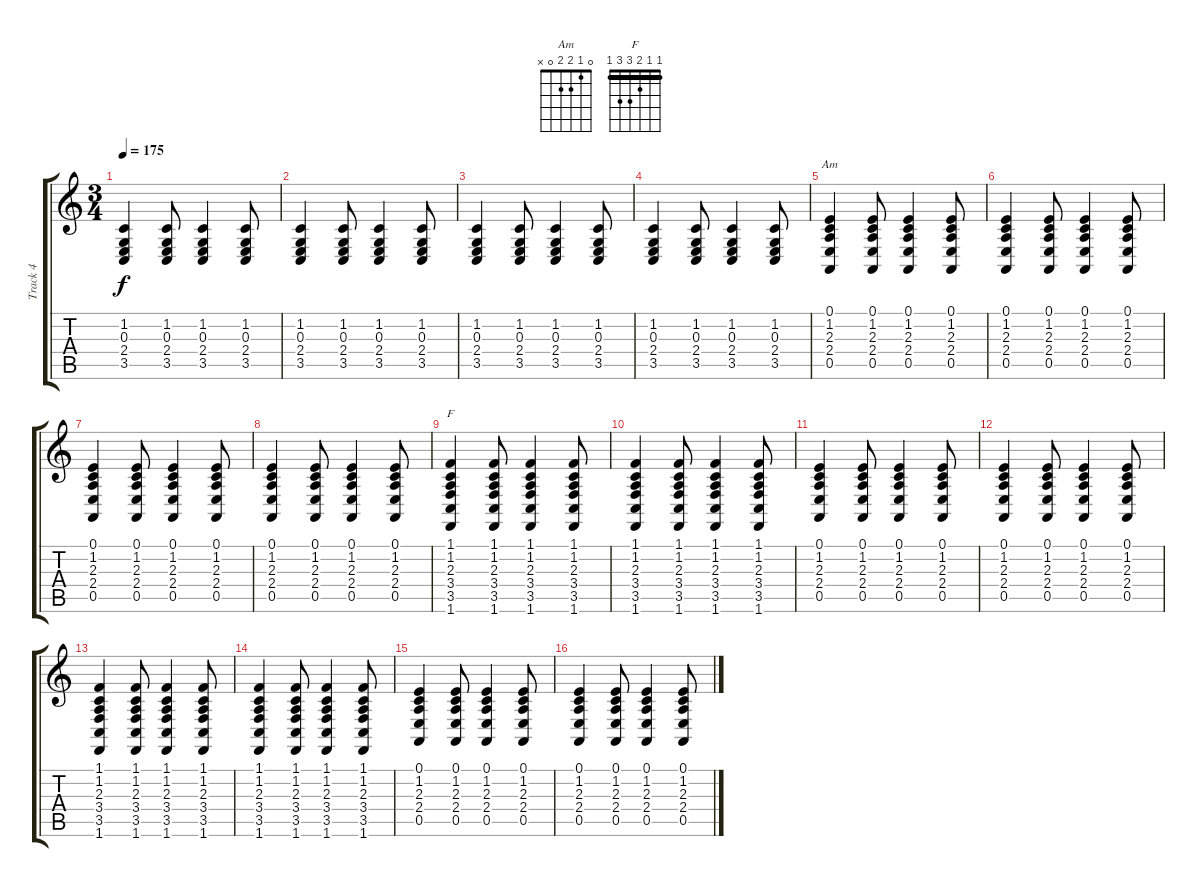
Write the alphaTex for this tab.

\track ("Track 4" "Track 4") {instrument brightacousticpiano}
\staff {score tabs}
\tuning (E4 B3 G3 D3 A2 E2) {hide}
\chord ("Am" 0 1 2 2 0 x)
\chord ("F" 1 1 2 3 3 1) {barre 1}
\ts (3 4)
\tempo 175
\clef g2
\ks c
(1.2 0.3 2.4 3.5).4{dy f} (1.2 0.3 2.4 3.5).8 (1.2 0.3 2.4 3.5).4 (1.2 0.3 2.4 3.5).8 |
(1.2 0.3 2.4 3.5).4 (1.2 0.3 2.4 3.5).8 (1.2 0.3 2.4 3.5).4 (1.2 0.3 2.4 3.5).8 |
(1.2 0.3 2.4 3.5).4 (1.2 0.3 2.4 3.5).8 (1.2 0.3 2.4 3.5).4 (1.2 0.3 2.4 3.5).8 |
(1.2 0.3 2.4 3.5).4 (1.2 0.3 2.4 3.5).8 (1.2 0.3 2.4 3.5).4 (1.2 0.3 2.4 3.5).8 |
(0.1 1.2 2.3 2.4 0.5).4{ch "Am"} (0.1 1.2 2.3 2.4 0.5).8 (0.1 1.2 2.3 2.4 0.5).4 (0.1 1.2 2.3 2.4 0.5).8 |
(0.1 1.2 2.3 2.4 0.5).4 (0.1 1.2 2.3 2.4 0.5).8 (0.1 1.2 2.3 2.4 0.5).4 (0.1 1.2 2.3 2.4 0.5).8 |
(0.1 1.2 2.3 2.4 0.5).4 (0.1 1.2 2.3 2.4 0.5).8 (0.1 1.2 2.3 2.4 0.5).4 (0.1 1.2 2.3 2.4 0.5).8 |
(0.1 1.2 2.3 2.4 0.5).4 (0.1 1.2 2.3 2.4 0.5).8 (0.1 1.2 2.3 2.4 0.5).4 (0.1 1.2 2.3 2.4 0.5).8 |
(1.1 1.2 2.3 3.4 3.5 1.6).4{ch "F"} (1.1 1.2 2.3 3.4 3.5 1.6).8 (1.1 1.2 2.3 3.4 3.5 1.6).4 (1.1 1.2 2.3 3.4 3.5 1.6).8 |
(1.1 1.2 2.3 3.4 3.5 1.6).4 (1.1 1.2 2.3 3.4 3.5 1.6).8 (1.1 1.2 2.3 3.4 3.5 1.6).4 (1.1 1.2 2.3 3.4 3.5 1.6).8 |
(0.1 1.2 2.3 2.4 0.5).4 (0.1 1.2 2.3 2.4 0.5).8 (0.1 1.2 2.3 2.4 0.5).4 (0.1 1.2 2.3 2.4 0.5).8 |
(0.1 1.2 2.3 2.4 0.5).4 (0.1 1.2 2.3 2.4 0.5).8 (0.1 1.2 2.3 2.4 0.5).4 (0.1 1.2 2.3 2.4 0.5).8 |
(1.1 1.2 2.3 3.4 3.5 1.6).4 (1.1 1.2 2.3 3.4 3.5 1.6).8 (1.1 1.2 2.3 3.4 3.5 1.6).4 (1.1 1.2 2.3 3.4 3.5 1.6).8 |
(1.1 1.2 2.3 3.4 3.5 1.6).4 (1.1 1.2 2.3 3.4 3.5 1.6).8 (1.1 1.2 2.3 3.4 3.5 1.6).4 (1.1 1.2 2.3 3.4 3.5 1.6).8 |
(0.1 1.2 2.3 2.4 0.5).4 (0.1 1.2 2.3 2.4 0.5).8 (0.1 1.2 2.3 2.4 0.5).4 (0.1 1.2 2.3 2.4 0.5).8 |
(0.1 1.2 2.3 2.4 0.5).4 (0.1 1.2 2.3 2.4 0.5).8 (0.1 1.2 2.3 2.4 0.5).4 (0.1 1.2 2.3 2.4 0.5).8
